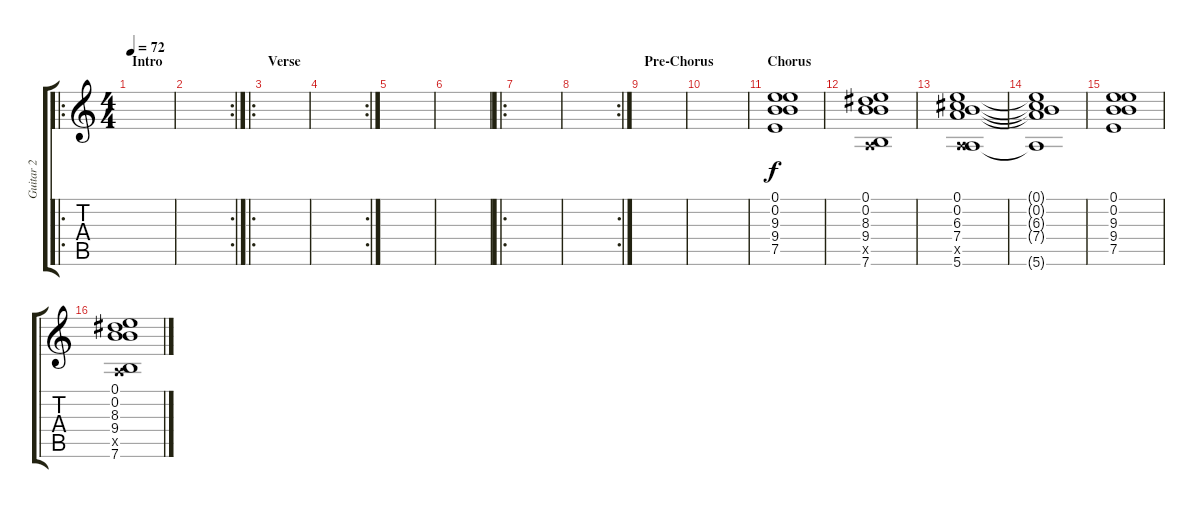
\track ("Guitar 2" "Guitar 2") {instrument distortionguitar}
\staff {score tabs}
\tuning (E4 B3 G3 D3 A2 E2) {hide}
\ro
\ts (4 4)
\section ("" "Intro")
\tempo 72
\clef g2
\ks c
|
\rc 2
|
\ro
\section ("" "Verse")
|
\rc 2
|
|
|
\ro
|
\rc 2
|
\section ("" "Pre-Chorus")
|
|
\section ("" "Chorus")
(0.1 0.2 9.3 9.4 7.5).1 |
(0.1 0.2 8.3 9.4 0.5{x} 7.6).1 |
(0.1 0.2 6.3 7.4 0.5{x} 5.6).1 |
(0.1{t} 0.2{t} 6.3{t} 7.4{t} 5.6{t}).1 |
(0.1 0.2 9.3 9.4 7.5).1 |
(0.1 0.2 8.3 9.4 0.5{x} 7.6).1
